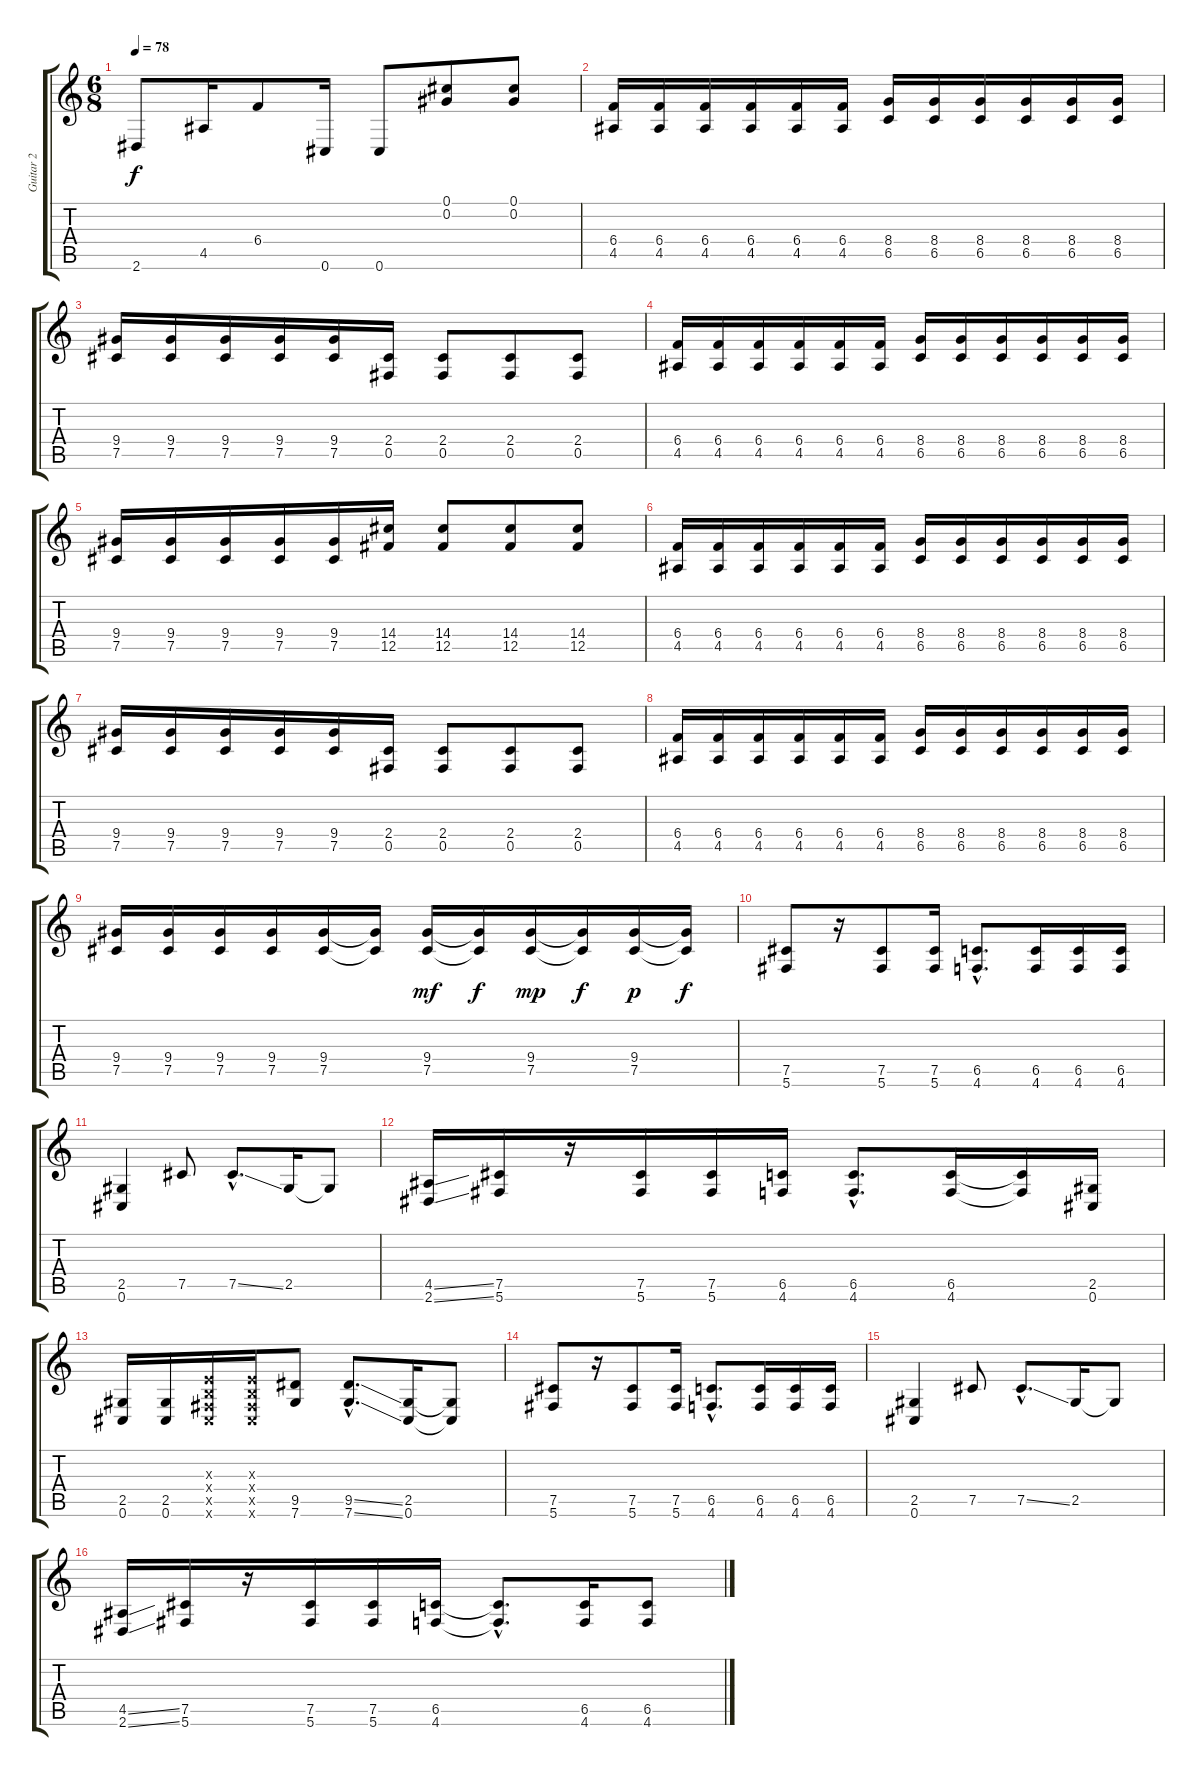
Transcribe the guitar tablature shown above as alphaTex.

\track ("Guitar 2" "Guitar 2") {instrument distortionguitar}
\staff {score tabs}
\tuning (Db4 Ab3 E3 B2 Gb2 Db2) {hide}
\ts (6 8)
\tempo 78
\clef g2
\ks c
2.6.8{dy f} 4.5.16 6.4.8 0.6.16 0.6.8 (0.1 0.2).8 (0.1 0.2).8 |
(6.4 4.5).16 (6.4 4.5).16 (6.4 4.5).16 (6.4 4.5).16 (6.4 4.5).16 (6.4 4.5).16 (8.4 6.5).16 (8.4 6.5).16 (8.4 6.5).16 (8.4 6.5).16 (8.4 6.5).16 (8.4 6.5).16 |
(9.4 7.5).16 (9.4 7.5).16 (9.4 7.5).16 (9.4 7.5).16 (9.4 7.5).16 (2.4 0.5).16 (2.4 0.5).8 (2.4 0.5).8 (2.4 0.5).8 |
(6.4 4.5).16 (6.4 4.5).16 (6.4 4.5).16 (6.4 4.5).16 (6.4 4.5).16 (6.4 4.5).16 (8.4 6.5).16 (8.4 6.5).16 (8.4 6.5).16 (8.4 6.5).16 (8.4 6.5).16 (8.4 6.5).16 |
(9.4 7.5).16 (9.4 7.5).16 (9.4 7.5).16 (9.4 7.5).16 (9.4 7.5).16 (14.4 12.5).16 (14.4 12.5).8 (14.4 12.5).8 (14.4 12.5).8 |
(6.4 4.5).16 (6.4 4.5).16 (6.4 4.5).16 (6.4 4.5).16 (6.4 4.5).16 (6.4 4.5).16 (8.4 6.5).16 (8.4 6.5).16 (8.4 6.5).16 (8.4 6.5).16 (8.4 6.5).16 (8.4 6.5).16 |
(9.4 7.5).16 (9.4 7.5).16 (9.4 7.5).16 (9.4 7.5).16 (9.4 7.5).16 (2.4 0.5).16 (2.4 0.5).8 (2.4 0.5).8 (2.4 0.5).8 |
(6.4 4.5).16 (6.4 4.5).16 (6.4 4.5).16 (6.4 4.5).16 (6.4 4.5).16 (6.4 4.5).16 (8.4 6.5).16 (8.4 6.5).16 (8.4 6.5).16 (8.4 6.5).16 (8.4 6.5).16 (8.4 6.5).16 |
(9.4 7.5).16 (9.4 7.5).16 (9.4 7.5).16 (9.4 7.5).16 (9.4 7.5).16 (9.4{t} 7.5{t}).16 (9.4 7.5).16{dy mf} (9.4{t} 7.5{t}).16{dy f} (9.4 7.5).16{dy mp} (9.4{t} 7.5{t}).16{dy f} (9.4 7.5).16{dy p} (9.4{t} 7.5{t}).16{dy f} |
(7.5 5.6).8 r.16 (7.5 5.6).8 (7.5 5.6).16 (6.5{hac} 4.6{hac}).8{d} (6.5 4.6).16 (6.5 4.6).16 (6.5 4.6).16 |
(2.5 0.6).4 7.5.8 7.5{ss hac}.8{d} 2.5.16 2.5{t}.8 |
(4.5{ss} 2.6{ss}).16 (7.5 5.6).16 r.16 (7.5 5.6).16 (7.5 5.6).16 (6.5 4.6).16 (6.5{hac} 4.6{hac}).8{d} (6.5 4.6).16 (6.5{t} 4.6{t}).16 (2.5 0.6).16 |
(2.5 0.6).16 (2.5 0.6).16 (0.3{x} 0.4{x} 0.5{x} 0.6{x}).16 (0.3{x} 0.4{x} 0.5{x} 0.6{x}).16 (9.5 7.6).8 (9.5{ss hac} 7.6{ss hac}).8{d} (2.5 0.6).16 (2.5{t} 0.6{t}).8 |
(7.5 5.6).8 r.16 (7.5 5.6).8 (7.5 5.6).16 (6.5{hac} 4.6{hac}).8{d} (6.5 4.6).16 (6.5 4.6).16 (6.5 4.6).16 |
(2.5 0.6).4 7.5.8 7.5{ss hac}.8{d} 2.5.16 2.5{t}.8 |
(4.5{ss} 2.6{ss}).16 (7.5 5.6).16 r.16 (7.5 5.6).16 (7.5 5.6).16 (6.5 4.6).16 (6.5{hac t} 4.6{hac t}).8{d} (6.5 4.6).16 (6.5 4.6).8
